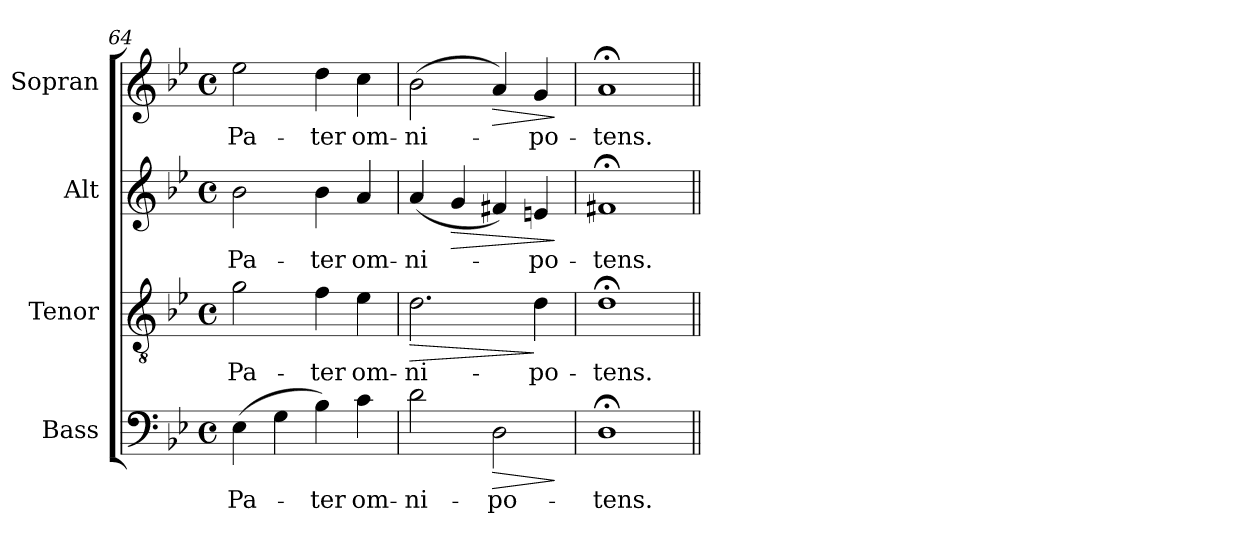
**kern	**text	**dynam	**kern	**text	**dynam	**kern	**text	**dynam	**kern	**text	**dynam
*part4	*part4	*part4	*part3	*part3	*part3	*part2	*part2	*part2	*part1	*part1	*part1
*staff4	*staff4	*staff4	*staff3	*staff3	*staff3	*staff2	*staff2	*staff2	*staff1	*staff1	*staff1
*I"Bass	*	*	*I"Tenor	*	*	*I"Alt	*	*	*I"Sopran	*	*
*I'B.	*	*	*I'T.	*	*	*I'A.	*	*	*I'S.	*	*
*clefF4	*	*	*clefGv2	*	*	*clefG2	*	*	*clefG2	*	*
*k[b-e-]	*	*	*k[b-e-]	*	*	*k[b-e-]	*	*	*k[b-e-]	*	*
*B-:	*	*	*B-:	*	*	*B-:	*	*	*B-:	*	*
*M4/4	*	*	*M4/4	*	*	*M4/4	*	*	*M4/4	*	*
*met(c)	*	*	*met(c)	*	*	*met(c)	*	*	*met(c)	*	*
=64	=64	=64	=64	=64	=64	=64	=64	=64	=64	=64	=64
!	!LO:LY:b	!	!	!LO:LY:b	!	!	!LO:LY:b	!	!	!LO:LY:b	!
(>4E-\	Pa-	.	2g\	Pa-	.	2b-\	Pa-	.	2ee-\	Pa-	.
4G\	.	.	.	.	.	.	.	.	.	.	.
!	!LO:LY:b	!	!	!LO:LY:b	!	!	!LO:LY:b	!	!	!LO:LY:b	!
4B-\)	-ter	.	4f\	-ter	.	4b-\	-ter	.	4dd\	-ter	.
!	!LO:LY:b	!	!	!LO:LY:b	!	!	!LO:LY:b	!	!	!LO:LY:b	!
4c\	om-	.	4e-\	om-	.	4a/	om-	.	4cc\	om-	.
=65	=65	=65	=65	=65	=65	=65	=65	=65	=65	=65	=65
!	!LO:LY:b	!	!	!LO:LY:b	!LO:HP:b	!	!LO:LY:b	!	!	!LO:LY:b	!
2d\	-ni-	.	2.d\	-ni-	>	(<4a/	-ni-	.	(>2b-\	-ni-	.
!	!	!	!	!	!	!	!	!LO:HP:b	!	!	!
.	.	.	.	.	.	4g/	.	>	.	.	.
!	!LO:LY:b	!LO:HP:b	!	!	!	!	!	!	!	!	!LO:HP:b
2D\	-po-	>	.	.	.	4f#X/)	.	.	4a/)	.	>
!	!	!	!	!LO:LY:b	!	!	!LO:LY:b	!	!	!LO:LY:b	!
.	.	.	4d\	-po-	]	4en/	-po-	.	4g/	-po-	.
.	.	]	.	.	.	.	.	]	.	.	]
=66	=66	=66	=66	=66	=66	=66	=66	=66	=66	=66	=66
!	!LO:LY:b	!	!	!LO:LY:b	!	!	!LO:LY:b	!	!	!LO:LY:b	!
1D;<	-tens.	.	1d;<	-tens.	.	1f#X;<	-tens.	.	1a;<	-tens.	.
=||	=||	=||	=||	=||	=||	=||	=||	=||	=||	=||	=||
*-	*-	*-	*-	*-	*-	*-	*-	*-	*-	*-	*-
